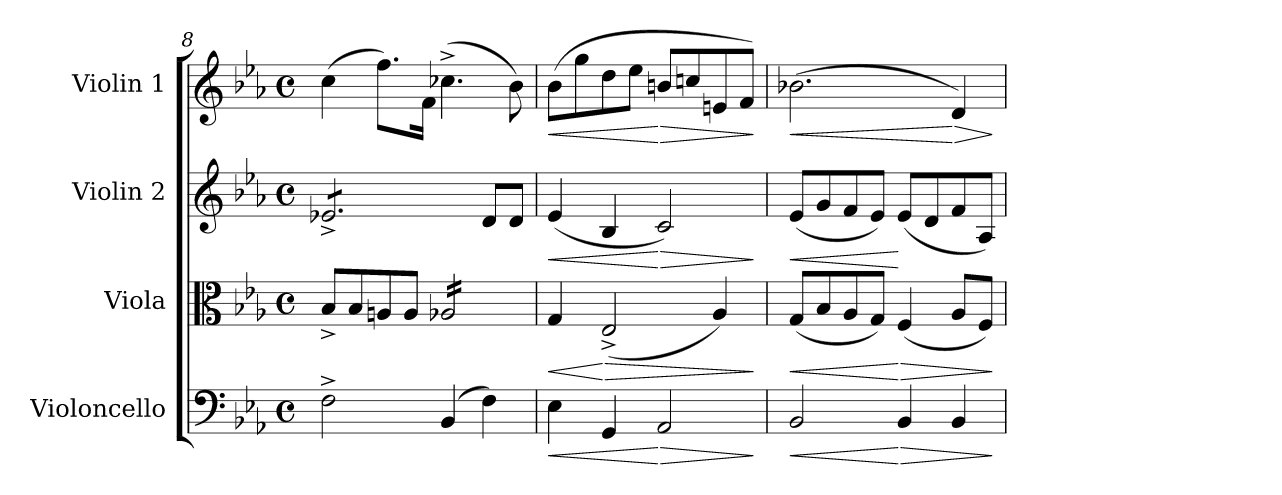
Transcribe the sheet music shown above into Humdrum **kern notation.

**kern	**dynam	**kern	**dynam	**kern	**dynam	**kern	**dynam
*part4	*part4	*part3	*part3	*part2	*part2	*part1	*part1
*staff4	*staff4	*staff3	*staff3	*staff2	*staff2	*staff1	*staff1
*I"Violoncello	*	*I"Viola	*	*I"Violin 2	*	*I"Violin 1	*
*I'Vc	*	*I'Vla	*	*I'Vln	*	*I'Vln	*
*clefF4	*	*clefC3	*	*clefG2	*	*clefG2	*
*k[b-e-a-]	*	*k[b-e-a-]	*	*k[b-e-a-]	*	*k[b-e-a-]	*
*M4/4	*	*M4/4	*	*M4/4	*	*M4/4	*
*met(c)	*	*met(c)	*	*met(c)	*	*met(c)	*
=8	=8	=8	=8	=8	=8	=8	=8
*	*	*	*	*tremolo	*	*	*
2F^\	.	8B-^/L	.	8e-X^/L	.	(>4cc\	.
.	.	8B-/	.	8e-X^/	.	.	.
.	.	8An/	.	8e-X^/	.	8.ff\L)	.
.	.	8A/J	.	8e-X^/	.	.	.
.	.	.	.	.	.	16f\Jk	.
*	*	*tremolo	*	*	*	*	*
(4BB-/	.	16A-X/LL	.	8e-X^/	.	(>4.cc-X^\	.
.	.	16A-X/	.	.	.	.	.
.	.	16A-X/	.	8e-X^/J	.	.	.
*	*	*	*	*Xtremolo	*	*	*
.	.	16A-X/	.	.	.	.	.
4F\)	.	16A-X/	.	8d/L	.	.	.
.	.	16A-X/	.	.	.	.	.
.	.	16A-X/	.	8d/J	.	8b-\)	.
.	.	16A-X/JJ	.	.	.	.	.
*	*	*Xtremolo	*	*	*	*	*
=9	=9	=9	=9	=9	=9	=9	=9
!	!LO:HP:b	!	!LO:HP:b	!	!LO:HP:b	!	!LO:HP:b
4E-\	<	4G/	<	(4e-/	<	(>8b-\L	<
.	.	.	.	.	.	8gg\	.
!	!	!	!LO:HP:n=1:b	!	!	!	!
4GG/	.	(2E-^>/	[ >	4B-/	.	8dd\	.
.	.	.	.	.	.	8ee-\J	.
!	!LO:HP:n=1:b	!	!	!	!LO:HP:n=1:b	!	!LO:HP:n=1:b
2AA-/	[ >	.	.	2c/)	[ >	8bn/L	[ >
.	.	.	.	.	.	8ccn/	.
.	.	4A-/)	.	.	.	8en/	.
.	.	.	.	.	.	8f/J)	.
.	]	.	]	.	]	.	]
=10	=10	=10	=10	=10	=10	=10	=10
!	!LO:HP:b	!	!LO:HP:b	!	!LO:HP:b	!	!LO:HP:b
2BB-/	<	(8G/L	<	(<8e-/L	<	(>2.b-X\	<
.	.	8B-/	.	8g/	.	.	.
.	.	8A-/	.	8f/	.	.	.
.	.	8G/J)	.	8e-/J)	.	.	.
!	!LO:HP:n=1:b	!	!LO:HP:n=1:b	!	!	!	!
4BB-/	[ >	(4F/	[ >	(<8e-/L	[	.	.
.	.	.	.	8d/	.	.	.
!	!	!	!	!	!	!	!LO:HP:n=1:b
4BB-/	.	8A-/L	.	8f/	.	4d/)	[ >
.	.	8F/J)	.	8A-/J)	.	.	.
.	]	.	]	.	.	.	]
=	=	=	=	=	=	=	=
*-	*-	*-	*-	*-	*-	*-	*-
